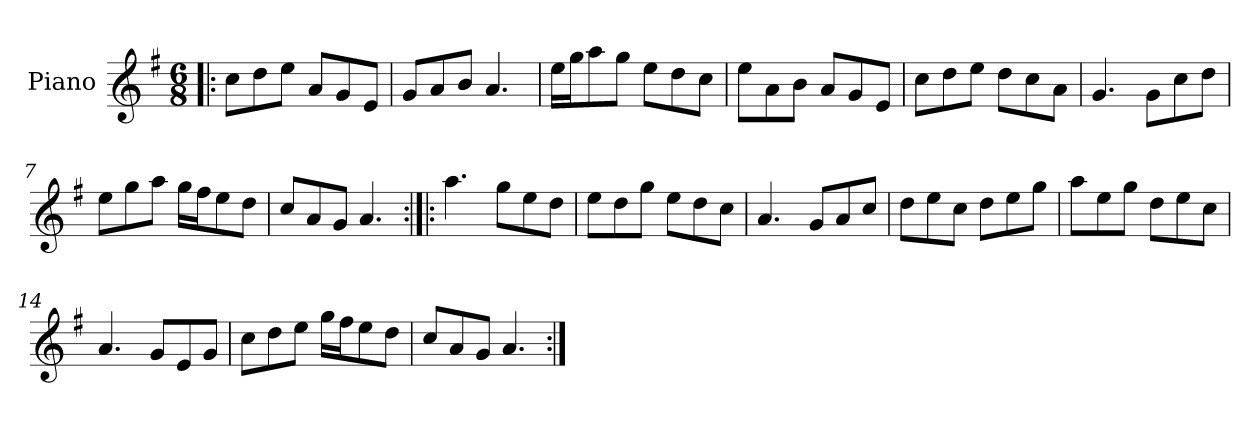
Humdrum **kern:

**kern
*part1
*staff1
*I"Piano
*I'Pno
*clefG2
*k[f#]
*A:dor
*M6/8
=1!|:
8cc\L
8dd\
8ee\J
8a/L
8g/
8e/J
=2
8g/L
8a/
8b/J
4.a/
=3
16ee\LL
16gg\J
8aa\
8gg\J
8ee\L
8dd\
8cc\J
=4
8ee\L
8a\
8b\J
8a/L
8g/
8e/J
=5
8cc\L
8dd\
8ee\J
8dd\L
8cc\
8a\J
!!LO:LB:g=z
=6
4.g/
8g\L
8cc\
8dd\J
=7
8ee\L
8gg\
8aa\J
16gg\LL
16ff#\J
8ee\
8dd\J
=8
8cc/L
8a/
8g/J
4.a/
=9:|!|:
4.aa\
8gg\L
8ee\
8dd\J
=10
8ee\L
8dd\
8gg\J
8ee\L
8dd\
8cc\J
=11
4.a/
8g/L
8a/
8cc/J
!!LO:LB:g=z
=12
8dd\L
8ee\
8cc\J
8dd\L
8ee\
8gg\J
=13
8aa\L
8ee\
8gg\J
8dd\L
8ee\
8cc\J
=14
4.a/
8g/L
8e/
8g/J
=15
8cc\L
8dd\
8ee\J
16gg\LL
16ff#\J
8ee\
8dd\J
=16
8cc/L
8a/
8g/J
4.a/
=:|!
*-
